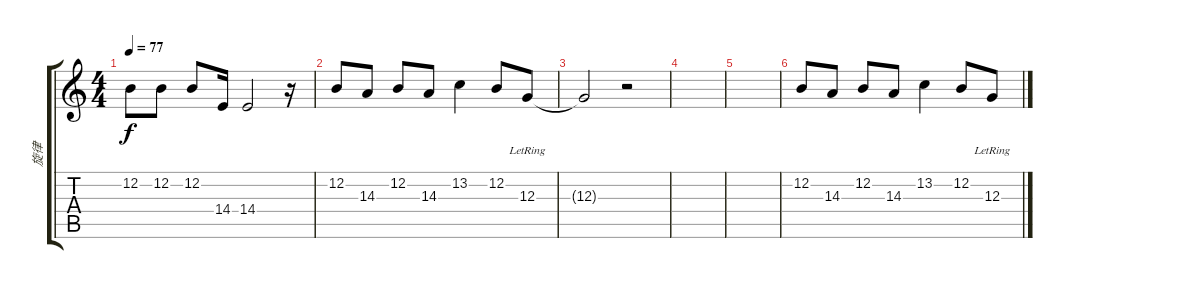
\track ("旋律" "旋律") {instrument flute}
\staff {score tabs}
\tuning (E4 B3 G3 D3 A2 E2) {hide}
\ts (4 4)
\tempo 77
\clef g2
\ks c
12.2.8{dy f} 12.2.8 12.2.8 14.4.16 14.4.2 r.16 |
12.2.8 14.3.8 12.2.8 14.3.8 13.2.4 12.2.8 12.3{lr}.8 |
12.3{t}.2 r.2 |
|
|
12.2.8 14.3.8 12.2.8 14.3.8 13.2.4 12.2.8 12.3{lr}.8
